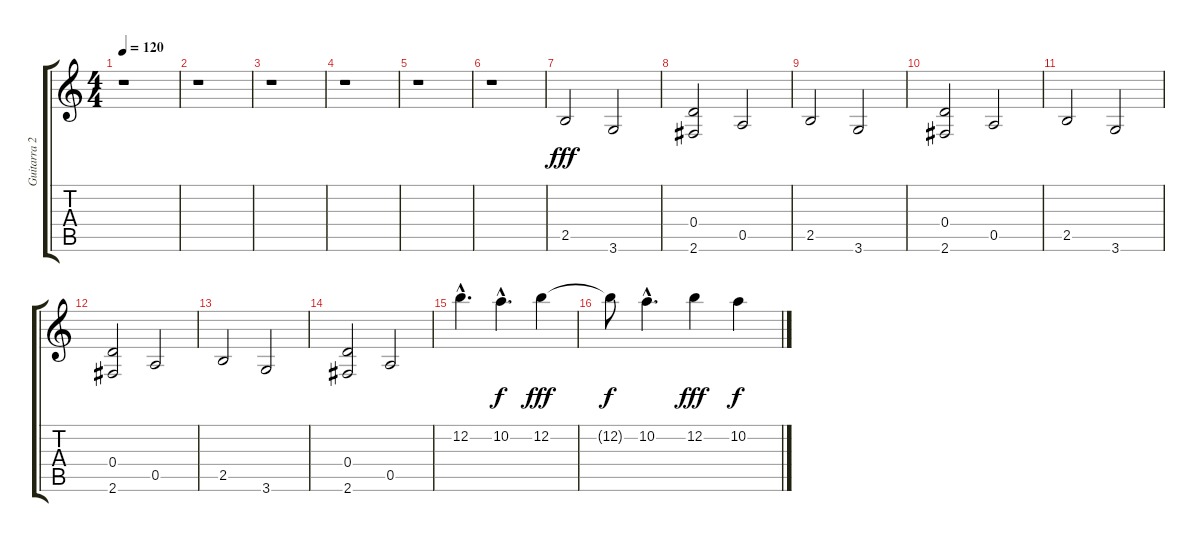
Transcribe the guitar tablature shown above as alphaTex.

\track ("Guitarra 2" "Guitarra 2") {instrument distortionguitar}
\staff {score tabs}
\tuning (E4 B3 G3 D3 A2 E2) {hide}
\ts (4 4)
\tempo 120
\clef g2
\ks c
r.1{dy fff} |
r.1 |
r.1 |
r.1 |
r.1 |
r.1 |
2.5.2 3.6.2 |
(0.4 2.6).2 0.5.2 |
2.5.2 3.6.2 |
(0.4 2.6).2 0.5.2 |
2.5.2 3.6.2 |
(0.4 2.6).2 0.5.2 |
2.5.2 3.6.2 |
(0.4 2.6).2 0.5.2 |
12.2{hac}.4{d} 10.2{hac}.4{d dy f} 12.2.4{dy fff} |
12.2{t}.8{dy f} 10.2{hac}.4{d} 12.2.4{dy fff} 10.2.4{dy f}
